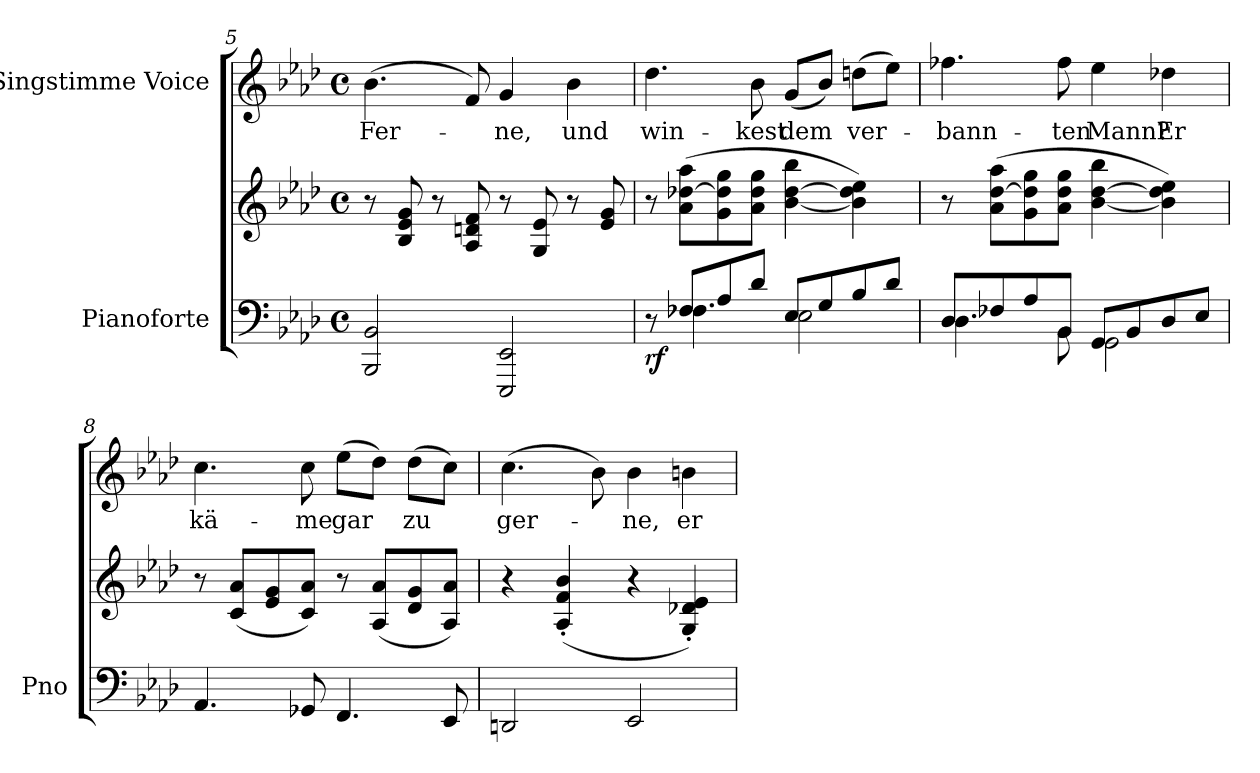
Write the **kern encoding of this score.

**kern	**kern	**dynam	**kern	**text
*part2	*part2	*part2	*part1	*part1
*staff3	*staff2	*staff2/3	*staff1	*staff1
*I"Pianoforte	*	*	*I"Singstimme Voice	*
*I'Pno	*	*	*	*
*clefF4	*clefG2	*	*clefG2	*
*k[b-e-a-d-]	*k[b-e-a-d-]	*	*k[b-e-a-d-]	*
*M4/4	*M4/4	*	*M4/4	*
*met(c)	*met(c)	*	*met(c)	*
=5	=5	=5	=5	=5
2BBB-/ 2BB-/	8r	.	(4.b-\	Fer-
.	8B-/ 8e-/ 8g/	.	.	.
.	8r	.	.	.
.	8A-/ 8dn/ 8f/	.	8f/)	.
2EEE-/ 2EE-/	8r	.	4g/	-ne,
.	8G/ 8e-/	.	.	.
.	8r	.	4b-\	und
.	8e-/ 8g/	.	.	.
=6	=6	=6	=6	=6
*^	*	*	*	*
!	!	!	!LO:DY:b=2	!	!
8r	8ryy	8r	rf	4.dd-\	win-
!LO:N:head=solid	!	!	!	!	!
8F-X/L	4.F-\	(8a-\ [8dd-X\ 8aa-\L	.	.	.
8A-/	.	8g\ 8dd-\] 8gg\	.	.	.
8d-/J	.	8a-\ 8dd-\ 8gg\J	.	8b-\	-kest
8E-/L	2E-\	[4b-\ [4dd-\ 4bb-\	.	(8g/L	dem
8G/	.	.	.	8b-/J)	.
8B-/	.	4b-\] 4dd-\] 4ee-\)	.	(8ddn\L	ver-
8d-/J	.	.	.	8ee-\J)	.
=7	=7	=7	=7	=7	=7
!LO:N:head=solid	!	!	!	!	!
8D-/L	4.D-\	8r	.	4.ff-X\	-bann-
8F-X/	.	(8a-\ [8dd-\ 8aa-\L	.	.	.
8A-/	.	8g\ 8dd-\] 8gg\	.	.	.
8BB-/J	8BB-\	8a-\ 8dd-\ 8gg\J	.	8ff-\	-ten
8GG/L	2GG\	[4b-\ [4dd-\ 4bb-\	.	4ee-\	Mann?
8BB-/	.	.	.	.	.
8D-/	.	4b-\] 4dd-\] 4ee-\)	.	4dd-X\	Er
8E-/J	.	.	.	.	.
*v	*v	*	*	*	*
=8	=8	=8	=8	=8
4.AA-/	8r	.	4.cc\	kä-
.	(8c/ 8a-/L	.	.	.
.	8e-/ 8g/	.	.	.
8GG-X/	8c/ 8a-/J)	.	8cc\	-me
4.FF/	8r	.	(8ee-\L	gar
.	(8A-/ 8a-/L	.	8dd-\J)	.
.	8d-/ 8g/	.	(8dd-\L	zu
8EE-/	8A-/ 8a-/J)	.	8cc\J)	.
=9	=9	=9	=9	=9
2DDn/	4r	.	(4.cc\	ger-
.	(4A-/' 4f/' 4b-/'	.	.	.
.	.	.	8b-\)	.
2EE-/	4r	.	4b-\	-ne,
.	4G/' 4d-X/' 4e-/')	.	4bn\	er
=	=	=	=	=
*-	*-	*-	*-	*-
